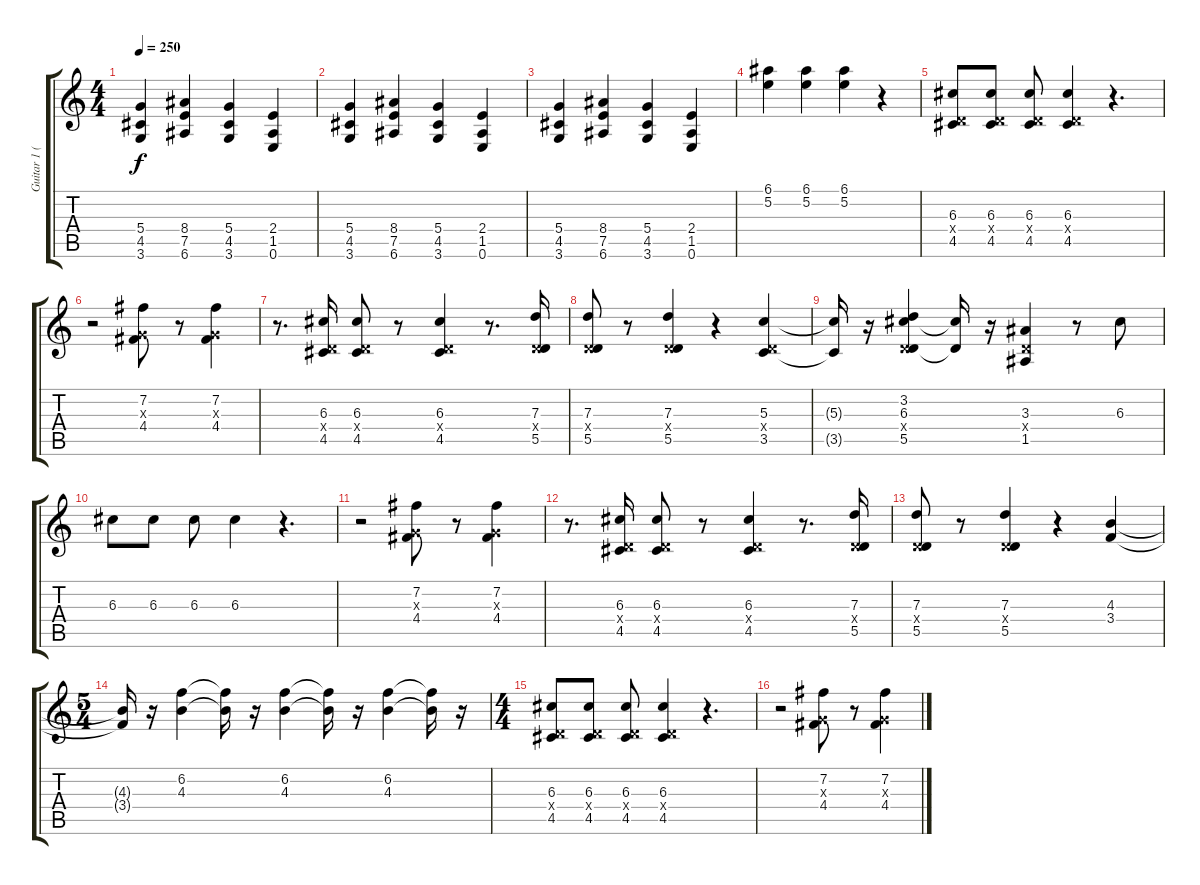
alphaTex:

\track ("Guitar 1 (right)" "Guitar 1 (") {instrument distortionguitar}
\staff {score tabs}
\tuning (E4 B3 G3 D3 A2 E2) {hide}
\ts (4 4)
\tempo 250
\clef g2
\ks c
(5.4 4.5 3.6).4{dy f} (8.4 7.5 6.6).4 (5.4 4.5 3.6).4 (2.4 1.5 0.6).4 |
(5.4 4.5 3.6).4 (8.4 7.5 6.6).4 (5.4 4.5 3.6).4 (2.4 1.5 0.6).4 |
(5.4 4.5 3.6).4 (8.4 7.5 6.6).4 (5.4 4.5 3.6).4 (2.4 1.5 0.6).4 |
(6.1 5.2).4 (6.1 5.2).4 (6.1 5.2).4 r.4 |
(6.3 0.4{x} 4.5).8 (6.3 0.4{x} 4.5).8 (6.3 0.4{x} 4.5).8 (6.3 0.4{x} 4.5).4 r.4{d} |
r.2 (7.2 0.3{x} 4.4).8 r.8 (7.2 0.3{x} 4.4).4 |
r.8{d} (6.3 0.4{x} 4.5).16 (6.3 0.4{x} 4.5).8 r.8 (6.3 0.4{x} 4.5).4 r.8{d} (7.3 0.4{x} 5.5).16 |
(7.3 0.4{x} 5.5).8 r.8 (7.3 0.4{x} 5.5).4 r.4 (5.3 0.4{x} 3.5).4 |
(5.3{t} 3.5{t}).16 r.16 (3.2 6.3 0.4{x} 5.5).4 (6.3{t} 5.5{t}).16 r.16 (3.3 0.4{x} 1.5).4 r.8 6.3.8 |
6.3.8 6.3.8 6.3.8 6.3.4 r.4{d} |
r.2 (7.2 0.3{x} 4.4).8 r.8 (7.2 0.3{x} 4.4).4 |
r.8{d} (6.3 0.4{x} 4.5).16 (6.3 0.4{x} 4.5).8 r.8 (6.3 0.4{x} 4.5).4 r.8{d} (7.3 0.4{x} 5.5).16 |
(7.3 0.4{x} 5.5).8 r.8 (7.3 0.4{x} 5.5).4 r.4 (4.3 3.4).4 |
\ts (5 4)
(4.3{t} 3.4{t}).16 r.16 (6.2 4.3).4 (6.2{t} 4.3{t}).16 r.16 (6.2 4.3).4 (6.2{t} 4.3{t}).16 r.16 (6.2 4.3).4 (6.2{t} 4.3{t}).16 r.16 |
\ts (4 4)
(6.3 0.4{x} 4.5).8 (6.3 0.4{x} 4.5).8 (6.3 0.4{x} 4.5).8 (6.3 0.4{x} 4.5).4 r.4{d} |
r.2 (7.2 0.3{x} 4.4).8 r.8 (7.2 0.3{x} 4.4).4
